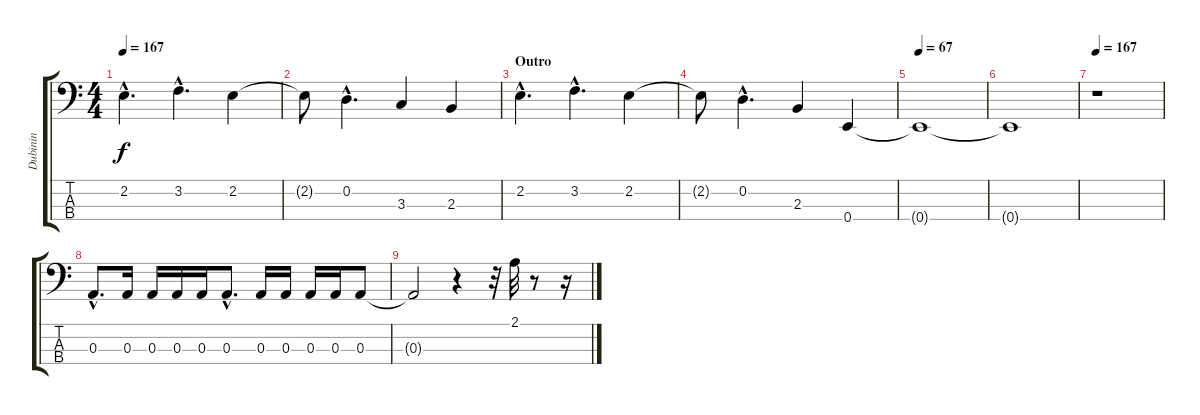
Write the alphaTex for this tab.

\track ("Dubinin" "Dubinin") {instrument electricbassfinger}
\staff {score tabs}
\tuning (G2 D2 A1 E1) {hide}
\ts (4 4)
\tempo 167
\clef f4
\ks c
2.2{hac}.4{d dy f} 3.2{hac}.4{d} 2.2.4 |
2.2{t}.8 0.2{hac}.4{d} 3.3.4 2.3.4 |
\section ("" "Outro")
2.2{hac}.4{d} 3.2{hac}.4{d} 2.2.4 |
2.2{t}.8 0.2{hac}.4{d} 2.3.4 0.4.4 |
\tempo 67
0.4{t}.1 |
0.4{t}.1 |
\tempo 167
r.1 |
0.3{hac}.8{d} 0.3.16 0.3.16 0.3.16 0.3.16 0.3{hac}.8{d} 0.3.16 0.3.16 0.3.16 0.3.16 0.3.8 |
0.3{t}.2 r.4 r.32 2.1.32 r.8 r.16
